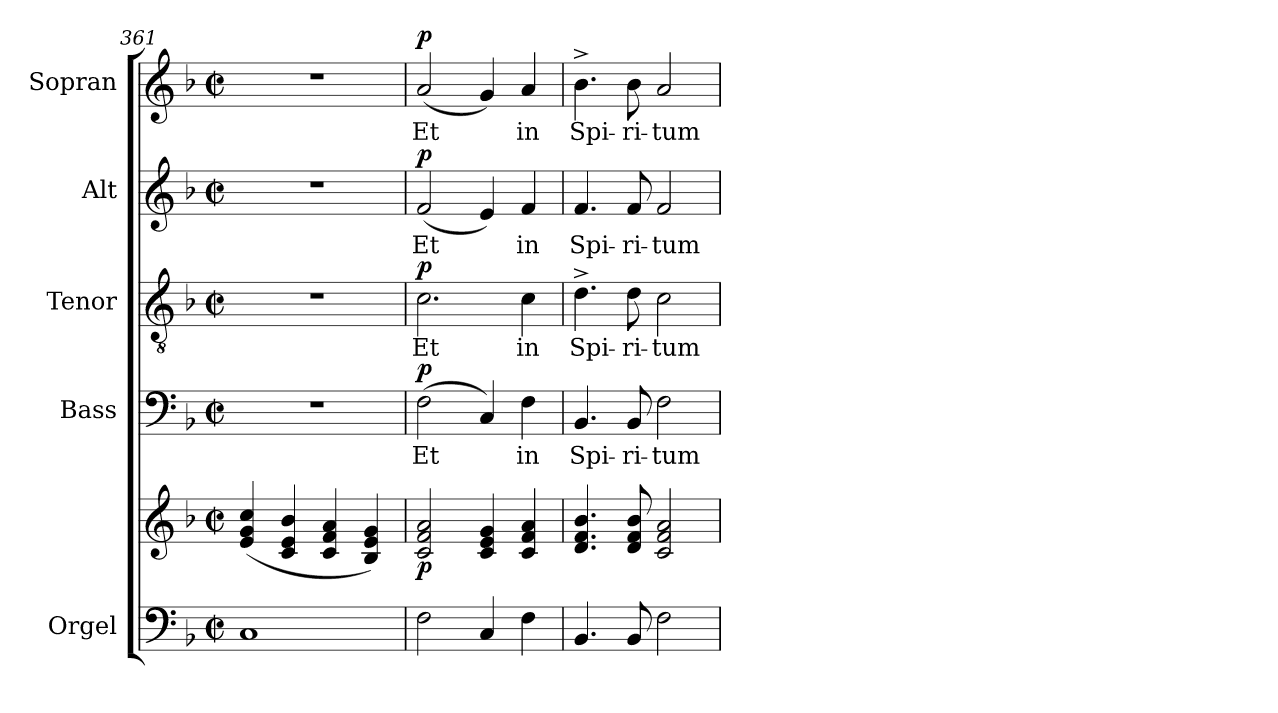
**kern	**kern	**dynam	**kern	**text	**dynam	**kern	**text	**dynam	**kern	**text	**dynam	**kern	**text	**dynam
*part5	*part5	*part5	*part4	*part4	*part4	*part3	*part3	*part3	*part2	*part2	*part2	*part1	*part1	*part1
*staff6	*staff5	*staff5/6	*staff4	*staff4	*staff4	*staff3	*staff3	*staff3	*staff2	*staff2	*staff2	*staff1	*staff1	*staff1
*I"Orgel	*	*	*I"Bass	*	*	*I"Tenor	*	*	*I"Alt	*	*	*I"Sopran	*	*
*I'Org.	*	*	*I'B.	*	*	*I'T.	*	*	*I'A.	*	*	*I'S.	*	*
*clefF4	*clefG2	*	*clefF4	*	*	*clefGv2	*	*	*clefG2	*	*	*clefG2	*	*
*k[b-]	*k[b-]	*	*k[b-]	*	*	*k[b-]	*	*	*k[b-]	*	*	*k[b-]	*	*
*F:	*F:	*	*F:	*	*	*F:	*	*	*F:	*	*	*F:	*	*
*M2/2	*M2/2	*	*M2/2	*	*	*M2/2	*	*	*M2/2	*	*	*M2/2	*	*
*met(c|)	*met(c|)	*	*met(c|)	*	*	*met(c|)	*	*	*met(c|)	*	*	*met(c|)	*	*
=361	=361	=361	=361	=361	=361	=361	=361	=361	=361	=361	=361	=361	=361	=361
1C	(<4e/ 4g/ 4cc/	.	1r	.	.	1r	.	.	1r	.	.	1r	.	.
.	4c/ 4e/ 4b-/	.	.	.	.	.	.	.	.	.	.	.	.	.
.	4c/ 4f/ 4a/	.	.	.	.	.	.	.	.	.	.	.	.	.
.	4B-/ 4e/ 4g/)	.	.	.	.	.	.	.	.	.	.	.	.	.
=362	=362	=362	=362	=362	=362	=362	=362	=362	=362	=362	=362	=362	=362	=362
!	!	!LO:DY:b	!	!LO:LY:b	!LO:DY:a	!	!LO:LY:b	!LO:DY:a	!	!LO:LY:b	!LO:DY:a	!	!LO:LY:b	!LO:DY:a
2F\	2c/ 2f/ 2a/	p	(>2F\	Et	p	2.c\	Et	p	(<2f/	Et	p	(<2a/	Et	p
4C/	4c/ 4e/ 4g/	.	4C/)	.	.	.	.	.	4e/)	.	.	4g/)	.	.
!	!	!	!	!LO:LY:b	!	!	!LO:LY:b	!	!	!LO:LY:b	!	!	!LO:LY:b	!
4F\	4c/ 4f/ 4a/	.	4F\	in	.	4c\	in	.	4f/	in	.	4a/	in	.
=363	=363	=363	=363	=363	=363	=363	=363	=363	=363	=363	=363	=363	=363	=363
!	!	!	!	!LO:LY:b	!	!	!LO:LY:b	!	!	!LO:LY:b	!	!	!LO:LY:b	!
4.BB-/	4.d/ 4.f/ 4.b-/	.	4.BB-/	Spi-	.	4.d^>\	Spi-	.	4.f/	Spi-	.	4.b-^>\	Spi-	.
!	!	!	!	!LO:LY:b	!	!	!LO:LY:b	!	!	!LO:LY:b	!	!	!LO:LY:b	!
8BB-/	8d/ 8f/ 8b-/	.	8BB-/	-ri-	.	8d\	-ri-	.	8f/	-ri-	.	8b-\	-ri-	.
!	!	!	!	!LO:LY:b	!	!	!LO:LY:b	!	!	!LO:LY:b	!	!	!LO:LY:b	!
2F\	2c/ 2f/ 2a/	.	2F\	-tum	.	2c\	-tum	.	2f/	-tum	.	2a/	-tum	.
=	=	=	=	=	=	=	=	=	=	=	=	=	=	=
*-	*-	*-	*-	*-	*-	*-	*-	*-	*-	*-	*-	*-	*-	*-
